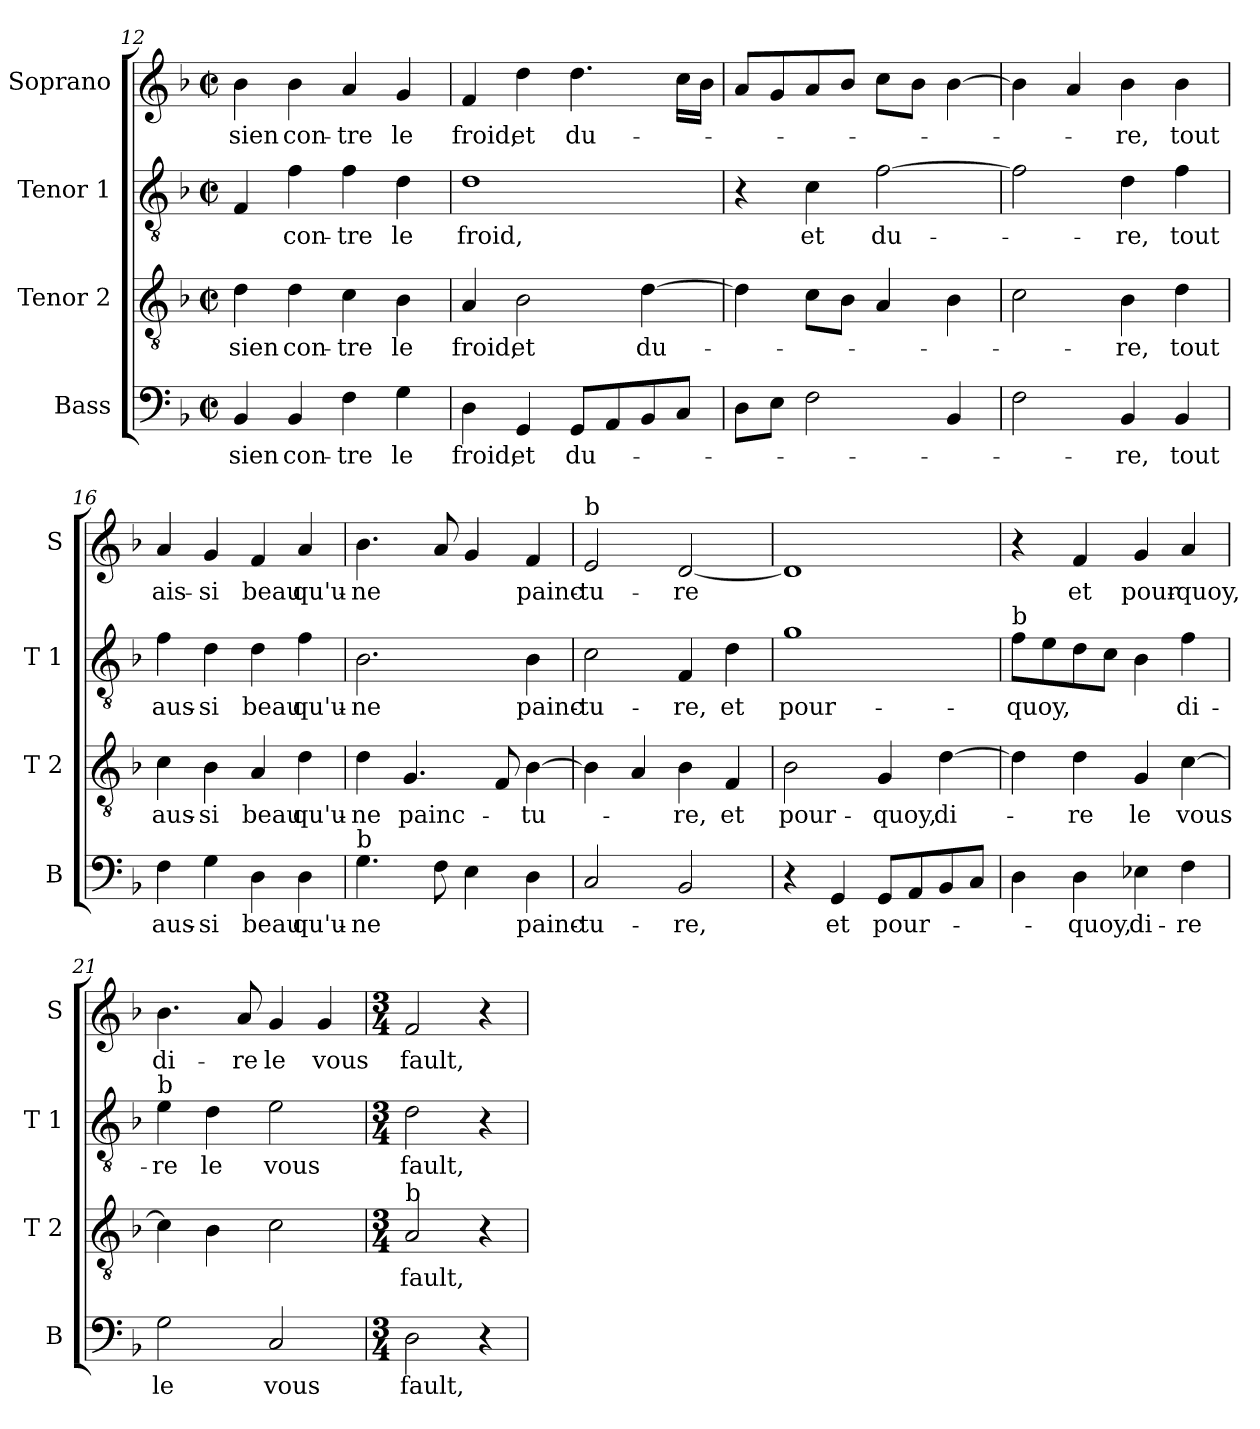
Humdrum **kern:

**kern	**text	**kern	**text	**kern	**text	**kern	**text
*part4	*part4	*part3	*part3	*part2	*part2	*part1	*part1
*staff4	*staff4	*staff3	*staff3	*staff2	*staff2	*staff1	*staff1
*I"Bass	*	*I"Tenor 2	*	*I"Tenor 1	*	*I"Soprano	*
*I'B	*	*I'T 2	*	*I'T 1	*	*I'S	*
*clefF4	*	*clefGv2	*	*clefGv2	*	*clefG2	*
*k[b-]	*	*k[b-]	*	*k[b-]	*	*k[b-]	*
*F:	*	*F:	*	*F:	*	*F:	*
*M2/2	*	*M2/2	*	*M2/2	*	*M2/2	*
*met(c|)	*	*met(c|)	*	*met(c|)	*	*met(c|)	*
=12	=12	=12	=12	=12	=12	=12	=12
!	!LO:LY:b	!	!LO:LY:b	!	!	!	!LO:LY:b
4BB-/	sien	4d\	sien	4F/	.	4b-\	sien
!	!LO:LY:b	!	!LO:LY:b	!	!LO:LY:b	!	!LO:LY:b
4BB-/	con-	4d\	con-	4f\	con-	4b-\	con-
!	!LO:LY:b	!	!LO:LY:b	!	!LO:LY:b	!	!LO:LY:b
4F\	-tre	4c\	-tre	4f\	-tre	4a/	-tre
!	!LO:LY:b	!	!LO:LY:b	!	!LO:LY:b	!	!LO:LY:b
4G\	le	4B-\	le	4d\	le	4g/	le
=13	=13	=13	=13	=13	=13	=13	=13
!	!LO:LY:b	!	!LO:LY:b	!	!LO:LY:b	!	!LO:LY:b
4D\	froid,	4A/	froid,	1d	froid,	4f/	froid,
!	!LO:LY:b	!	!LO:LY:b	!	!	!	!LO:LY:b
4GG/	et	2B-\	et	.	.	4dd\	et
!	!LO:LY:b	!	!	!	!	!	!LO:LY:b
8GG/L	du-	.	.	.	.	4.dd\	du-
8AA/	.	.	.	.	.	.	.
!	!	!	!LO:LY:b	!	!	!	!
8BB-/	.	[4d\	du-	.	.	.	.
8C/J	.	.	.	.	.	16cc\LL	.
.	.	.	.	.	.	16b-\JJ	.
=14	=14	=14	=14	=14	=14	=14	=14
8D\L	.	4d\]	.	4r	.	8a/L	.
8E\J	.	.	.	.	.	8g/	.
!	!	!	!	!	!LO:LY:b	!	!
2F\	.	8c\L	.	4c\	et	8a/	.
.	.	8B-\J	.	.	.	8b-/J	.
!	!	!	!	!	!LO:LY:b	!	!
.	.	4A/	.	[2f\	du-	8cc\L	.
.	.	.	.	.	.	8b-\J	.
4BB-/	.	4B-\	.	.	.	[4b-\	.
=15	=15	=15	=15	=15	=15	=15	=15
2F\	.	2c\	.	2f\]	.	4b-\]	.
.	.	.	.	.	.	4a/	.
!	!LO:LY:b	!	!LO:LY:b	!	!LO:LY:b	!	!LO:LY:b
4BB-/	-re,	4B-\	-re,	4d\	-re,	4b-\	-re,
!	!LO:LY:b	!	!LO:LY:b	!	!LO:LY:b	!	!LO:LY:b
4BB-/	tout	4d\	tout	4f\	tout	4b-\	tout
!!LO:LB:g=z
=16	=16	=16	=16	=16	=16	=16	=16
!	!LO:LY:b	!	!LO:LY:b	!	!LO:LY:b	!	!LO:LY:b
4F\	aus-	4c\	aus-	4f\	aus-	4a/	ais-
!	!LO:LY:b	!	!LO:LY:b	!	!LO:LY:b	!	!LO:LY:b
4G\	-si	4B-\	-si	4d\	-si	4g/	-si
!	!LO:LY:b	!	!LO:LY:b	!	!LO:LY:b	!	!LO:LY:b
4D\	beau	4A/	beau	4d\	beau	4f/	beau
!	!LO:LY:b	!	!LO:LY:b	!	!LO:LY:b	!	!LO:LY:b
4D\	qu'u-	4d\	qu'u-	4f\	qu'u-	4a/	qu'u-
=17	=17	=17	=17	=17	=17	=17	=17
!LO:TX:a:t=b	!	!	!	!	!	!	!
!	!LO:LY:b	!	!LO:LY:b	!	!LO:LY:b	!	!LO:LY:b
4.G\	-ne	4d\	-ne	2.B-\	-ne	4.b-\	-ne
!	!	!	!LO:LY:b	!	!	!	!
.	.	4.G/	painc-	.	.	.	.
8F\	.	.	.	.	.	8a/	.
4E\	.	.	.	.	.	4g/	.
.	.	8F/	.	.	.	.	.
!	!LO:LY:b	!	!LO:LY:b	!	!LO:LY:b	!	!LO:LY:b
4D\	painc-	[4B-\	-tu-	4B-\	painc-	4f/	painc-
=18	=18	=18	=18	=18	=18	=18	=18
!	!	!	!	!	!	!LO:TX:a:t=b	!
!	!LO:LY:b	!	!	!	!LO:LY:b	!	!LO:LY:b
2C/	-tu-	4B-\]	.	2c\	-tu-	2e/	-tu-
.	.	4A/	.	.	.	.	.
!	!LO:LY:b	!	!LO:LY:b	!	!LO:LY:b	!	!LO:LY:b
2BB-/	-re,	4B-\	-re,	4F/	-re,	[2d/	-re
!	!	!	!LO:LY:b	!	!LO:LY:b	!	!
.	.	4F/	et	4d\	et	.	.
=19	=19	=19	=19	=19	=19	=19	=19
!	!	!	!LO:LY:b	!	!LO:LY:b	!	!
4r	.	2B-\	pour-	1g	pour-	1d]	.
!	!LO:LY:b	!	!	!	!	!	!
4GG/	et	.	.	.	.	.	.
!	!LO:LY:b	!	!LO:LY:b	!	!	!	!
8GG/L	pour-	4G/	-quoy,	.	.	.	.
8AA/	.	.	.	.	.	.	.
!	!	!	!LO:LY:b	!	!	!	!
8BB-/	.	[4d\	di-	.	.	.	.
8C/J	.	.	.	.	.	.	.
=20	=20	=20	=20	=20	=20	=20	=20
!	!	!	!	!LO:TX:a:t=b	!	!	!
!	!	!	!	!	!LO:LY:b	!	!
4D\	.	4d\]	.	8f\L	-quoy,	4r	.
.	.	.	.	8e\	.	.	.
!	!LO:LY:b	!	!LO:LY:b	!	!	!	!LO:LY:b
4D\	-quoy,	4d\	-re	8d\	.	4f/	et
.	.	.	.	8c\J	.	.	.
!	!LO:LY:b	!	!LO:LY:b	!	!	!	!LO:LY:b
4E-X\	di-	4G/	le	4B-\	.	4g/	pour-
!	!LO:LY:b	!	!LO:LY:b	!	!LO:LY:b	!	!LO:LY:b
4F\	-re	[4c\	vous	4f\	di-	4a/	-quoy,
!!LO:LB:g=z
=21	=21	=21	=21	=21	=21	=21	=21
!	!	!	!	!LO:TX:a:t=b	!	!	!
!	!LO:LY:b	!	!	!	!LO:LY:b	!	!LO:LY:b
2G\	le	4c\]	.	4e\	-re	4.b-\	di-
!	!	!	!	!	!LO:LY:b	!	!
.	.	4B-\	.	4d\	le	.	.
!	!	!	!	!	!	!	!LO:LY:b
.	.	.	.	.	.	8a/	-re
!	!LO:LY:b	!	!	!	!LO:LY:b	!	!LO:LY:b
2C/	vous	2c\	.	2e\	vous	4g/	le
!	!	!	!	!	!	!	!LO:LY:b
.	.	.	.	.	.	4g/	vous
=22	=22	=22	=22	=22	=22	=22	=22
*M3/4	*	*M3/4	*	*M3/4	*	*M3/4	*
!	!	!LO:TX:a:t=b	!	!	!	!	!
!	!LO:LY:b	!	!LO:LY:b	!	!LO:LY:b	!	!LO:LY:b
2D\	fault,	2A/	fault,	2d\	fault,	2f/	fault,
4r	.	4r	.	4r	.	4r	.
=	=	=	=	=	=	=	=
*-	*-	*-	*-	*-	*-	*-	*-
